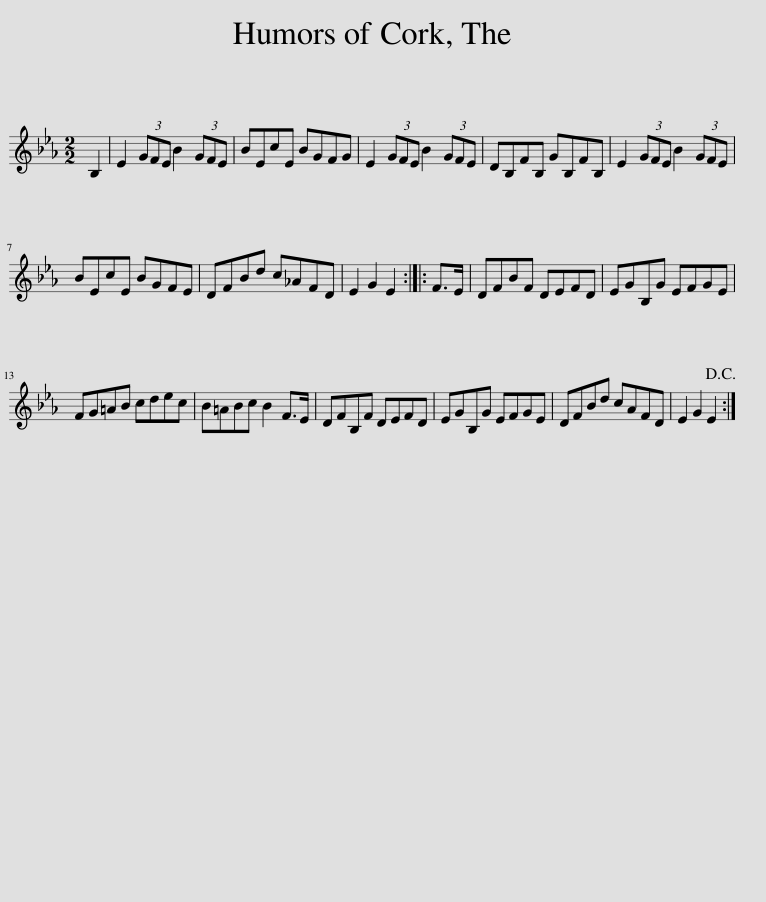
X:1
L:1/8
M:2/2
I:linebreak $
K:Eb
V:1 treble
V:1
 B,2 | E2 (3GFE B2 (3GFE | BEcE BGFG | E2 (3GFE B2 (3GFE | DB,FB, GB,FB, | %5
 E2 (3GFE B2 (3GFE |$ BEcE BGFE | DFBd c_AFD | E2 G2 E2 :: F>E | %10
 DFBF DEFD | EGB,G EFGE |$ FG=AB cdec | B=ABc B2 F>E | DFB,F DEFD | %15
 EGB,G EFGE | DFBd cAFD | E2 G2 E2!D.C.! :| %18
